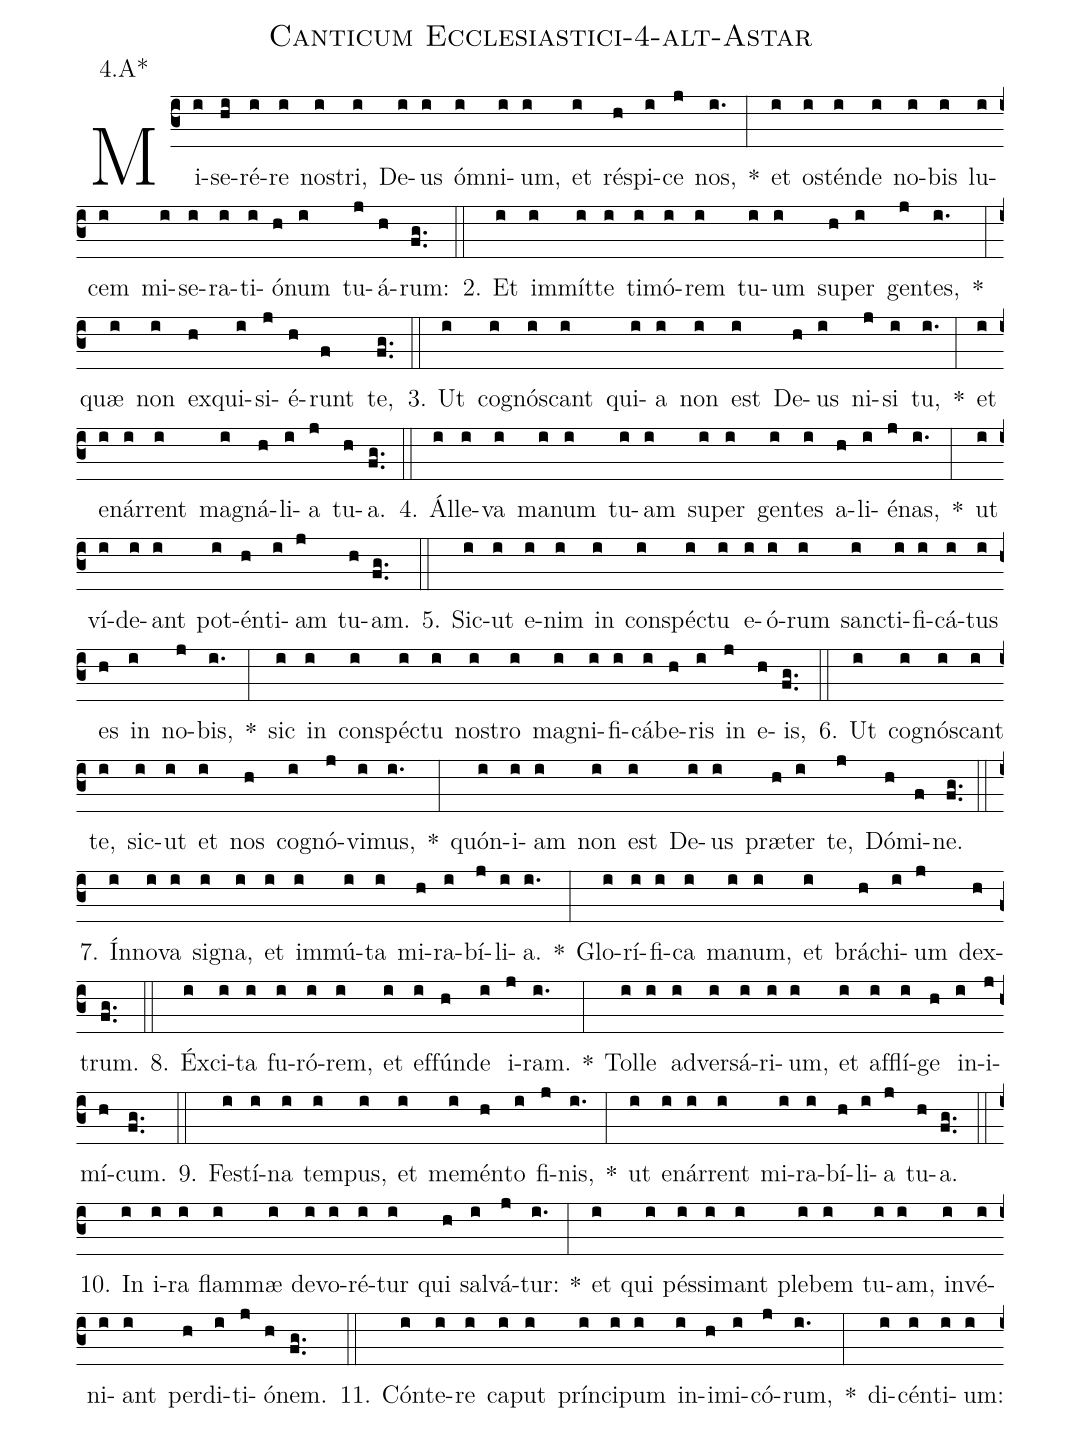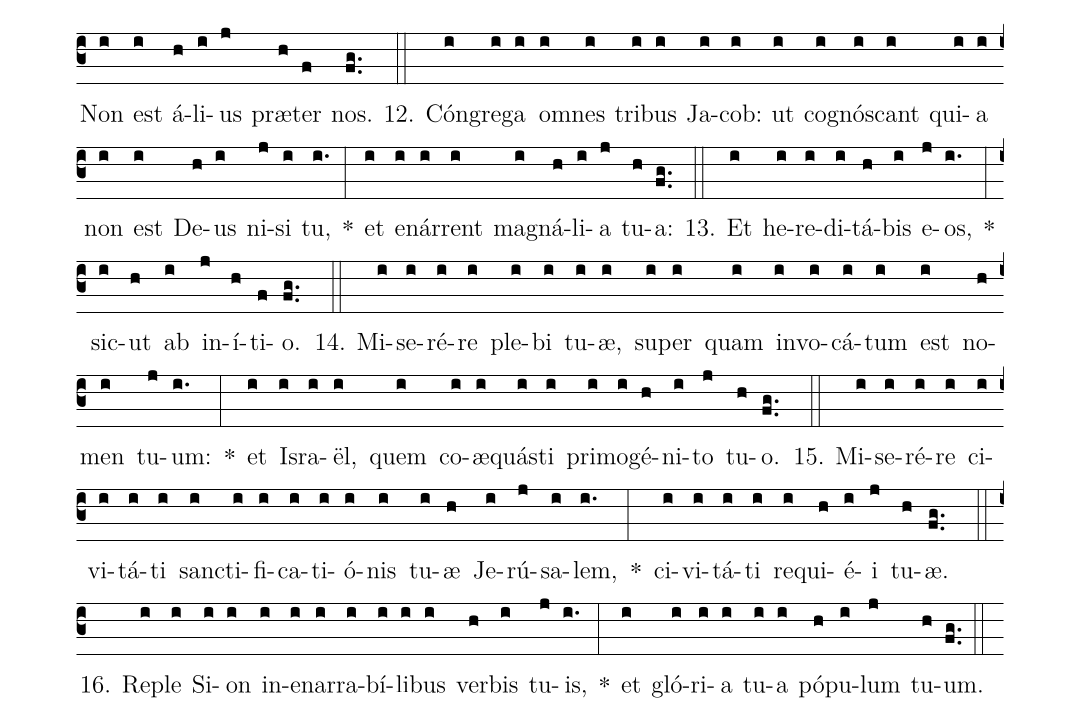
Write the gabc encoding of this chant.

name: Canticum Ecclesiastici-4-alt-Astar;
annotation: 4.A*;
%%
(c3)Mi(i)se(hi)ré(i)re(i) nos(i)tri,(i) De(i)us(i) óm(i)ni(i)um,(i) et(i) ré(h)spi(i)ce(j) nos,(i.) *(:) et(i) os(i)tén(i)de(i) no(i)bis(i) lu(i)cem(i) mi(i)se(i)ra(i)ti(i)ó(h)num(i) tu(j)á(h)rum:(fg..) (::)
2. Et(i) im(i)mít(i)te(i) ti(i)mó(i)rem(i) tu(i)um(i) su(h)per(i) gen(j)tes,(i.) *(:) quæ(i) non(i) ex(h)qui(i)si(j)é(h)runt(f) te,(fg..) (::)
3. Ut(i) co(i)gnós(i)cant(i) qui(i)a(i) non(i) est(i) De(h)us(i) ni(j)si(i) tu,(i.) *(:) et(i) e(i)nár(i)rent(i) ma(i)gná(h)li(i)a(j) tu(h)a.(fg..) (::)
4. Ál(i)le(i)va(i) ma(i)num(i) tu(i)am(i) su(i)per(i) gen(i)tes(i) a(h)li(i)é(j)nas,(i.) *(:) ut(i) ví(i)de(i)ant(i) pot(i)én(h)ti(i)am(j) tu(h)am.(fg..) (::)
5. Sic(i)ut(i) e(i)nim(i) in(i) con(i)spéc(i)tu(i) e(i)ó(i)rum(i) sanc(i)ti(i)fi(i)cá(i)tus(i) es(h) in(i) no(j)bis,(i.) *(:) sic(i) in(i) con(i)spéc(i)tu(i) nos(i)tro(i) ma(i)gni(i)fi(i)cá(i)be(h)ris(i) in(j) e(h)is,(fg..) (::)
6. Ut(i) co(i)gnós(i)cant(i) te,(i) sic(i)ut(i) et(i) nos(h) co(i)gnó(j)vi(i)mus,(i.) *(:) quón(i)i(i)am(i) non(i) est(i) De(i)us(i) præ(h)ter(i) te,(j) Dó(h)mi(f)ne.(fg..) (::)
7. Ín(i)no(i)va(i) si(i)gna,(i) et(i) im(i)mú(i)ta(i) mi(h)ra(i)bí(j)li(i)a.(i.) *(:) Glo(i)rí(i)fi(i)ca(i) ma(i)num,(i) et(i) brá(h)chi(i)um(j) dex(h)trum.(fg..) (::)
8. Éx(i)ci(i)ta(i) fu(i)ró(i)rem,(i) et(i) ef(i)fún(h)de(i) i(j)ram.(i.) *(:) Tol(i)le(i) ad(i)ver(i)sá(i)ri(i)um,(i) et(i) af(i)flí(i)ge(h) in(i)i(j)mí(h)cum.(fg..) (::)
9. Fes(i)tí(i)na(i) tem(i)pus,(i) et(i) me(i)mén(h)to(i) fi(j)nis,(i.) *(:) ut(i) e(i)nár(i)rent(i) mi(i)ra(i)bí(h)li(i)a(j) tu(h)a.(fg..) (::)
10. In(i) i(i)ra(i) flam(i)mæ(i) de(i)vo(i)ré(i)tur(i) qui(h) sal(i)vá(j)tur:(i.) *(:) et(i) qui(i) pés(i)si(i)mant(i) ple(i)bem(i) tu(i)am,(i) in(i)vé(i)ni(i)ant(i) per(h)di(i)ti(j)ó(h)nem.(fg..) (::)
11. Cón(i)te(i)re(i) ca(i)put(i) prín(i)ci(i)pum(i) in(i)i(h)mi(i)có(j)rum,(i.) *(:) di(i)cén(i)ti(i)um:(i) Non(i) est(i) á(h)li(i)us(j) præ(h)ter(f) nos.(fg..) (::)
12. Cón(i)gre(i)ga(i) om(i)nes(i) tri(i)bus(i) Ja(i)cob:(i) ut(i) co(i)gnós(i)cant(i) qui(i)a(i) non(i) est(i) De(h)us(i) ni(j)si(i) tu,(i.) *(:) et(i) e(i)nár(i)rent(i) ma(i)gná(h)li(i)a(j) tu(h)a:(fg..) (::)
13. Et(i) he(i)re(i)di(i)tá(h)bis(i) e(j)os,(i.) *(:) sic(i)ut(h) ab(i) in(j)í(h)ti(f)o.(fg..) (::)
14. Mi(i)se(i)ré(i)re(i) ple(i)bi(i) tu(i)æ,(i) su(i)per(i) quam(i) in(i)vo(i)cá(i)tum(i) est(i) no(h)men(i) tu(j)um:(i.) *(:) et(i) Is(i)ra(i)ël,(i) quem(i) co(i)æ(i)quás(i)ti(i) pri(i)mo(i)gé(h)ni(i)to(j) tu(h)o.(fg..) (::)
15. Mi(i)se(i)ré(i)re(i) ci(i)vi(i)tá(i)ti(i) sanc(i)ti(i)fi(i)ca(i)ti(i)ó(i)nis(i) tu(i)æ(h) Je(i)rú(j)sa(i)lem,(i.) *(:) ci(i)vi(i)tá(i)ti(i) re(i)qui(h)é(i)i(j) tu(h)æ.(fg..) (::)
16. Re(i)ple(i) Si(i)on(i) in(i)e(i)nar(i)ra(i)bí(i)li(i)bus(i) ver(h)bis(i) tu(j)is,(i.) *(:) et(i) gló(i)ri(i)a(i) tu(i)a(i) pó(h)pu(i)lum(j) tu(h)um.(fg..) (::)
